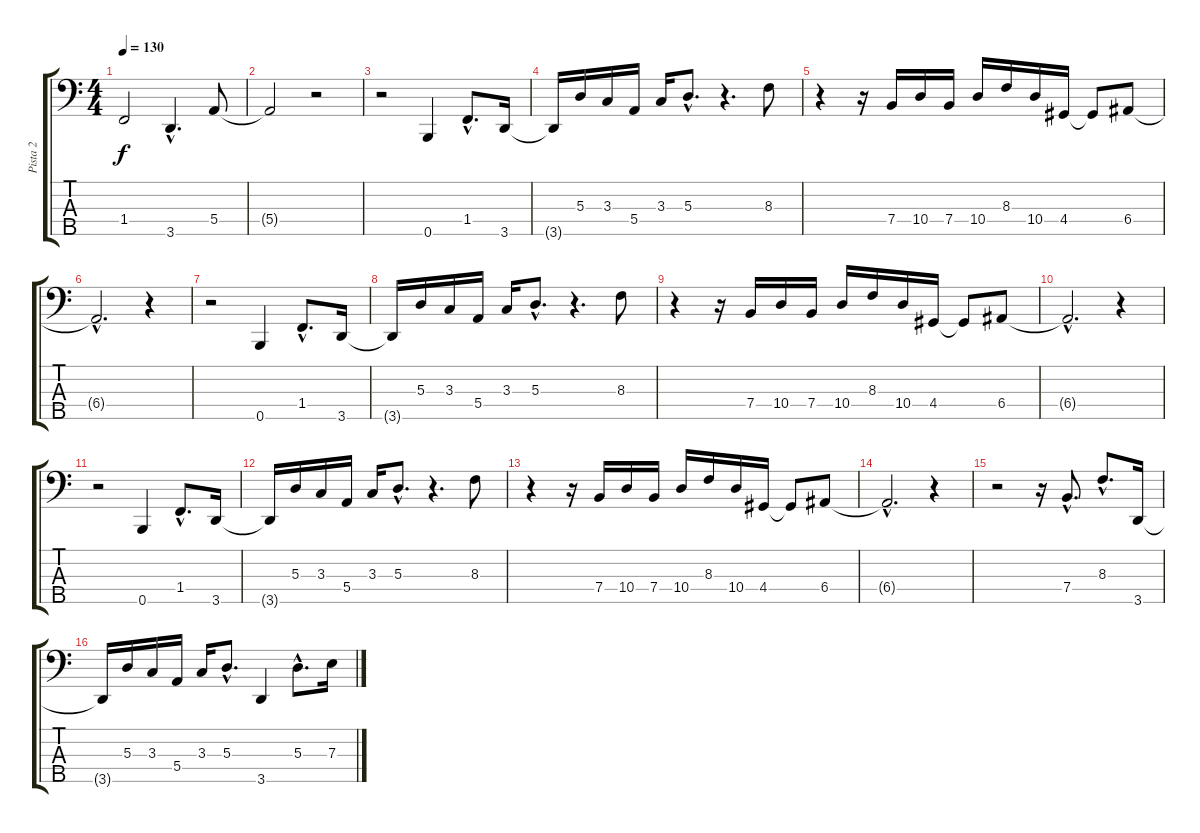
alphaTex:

\track ("Pista 2" "Pista 2") {instrument fretlessbass}
\staff {score tabs}
\tuning (G2 D2 A1 E1 B0) {hide}
\ts (4 4)
\tempo 130
\clef f4
\ks c
1.4.2{dy f} 3.5{hac}.4{d} 5.4.8 |
5.4{t}.2 r.2 |
r.2 0.5.4 1.4{hac}.8{d} 3.5.16 |
3.5{t}.16 5.3.16 3.3.16 5.4.16 3.3.16 5.3{hac}.8{d} r.4{d} 8.3.8 |
r.4 r.16 7.4.16 10.4.16 7.4.16 10.4.16 8.3.16 10.4.16 4.4.16 4.4{t}.8 6.4.8 |
6.4{hac t}.2{d} r.4 |
r.2 0.5.4 1.4{hac}.8{d} 3.5.16 |
3.5{t}.16 5.3.16 3.3.16 5.4.16 3.3.16 5.3{hac}.8{d} r.4{d} 8.3.8 |
r.4 r.16 7.4.16 10.4.16 7.4.16 10.4.16 8.3.16 10.4.16 4.4.16 4.4{t}.8 6.4.8 |
6.4{hac t}.2{d} r.4 |
r.2 0.5.4 1.4{hac}.8{d} 3.5.16 |
3.5{t}.16 5.3.16 3.3.16 5.4.16 3.3.16 5.3{hac}.8{d} r.4{d} 8.3.8 |
r.4 r.16 7.4.16 10.4.16 7.4.16 10.4.16 8.3.16 10.4.16 4.4.16 4.4{t}.8 6.4.8 |
6.4{hac t}.2{d} r.4 |
r.2 r.16 7.4{hac}.8{d} 8.3{hac}.8{d} 3.5.16 |
3.5{t}.16 5.3.16 3.3.16 5.4.16 3.3.16 5.3{hac}.8{d} 3.5.4 5.3{hac}.8{d} 7.3.16
